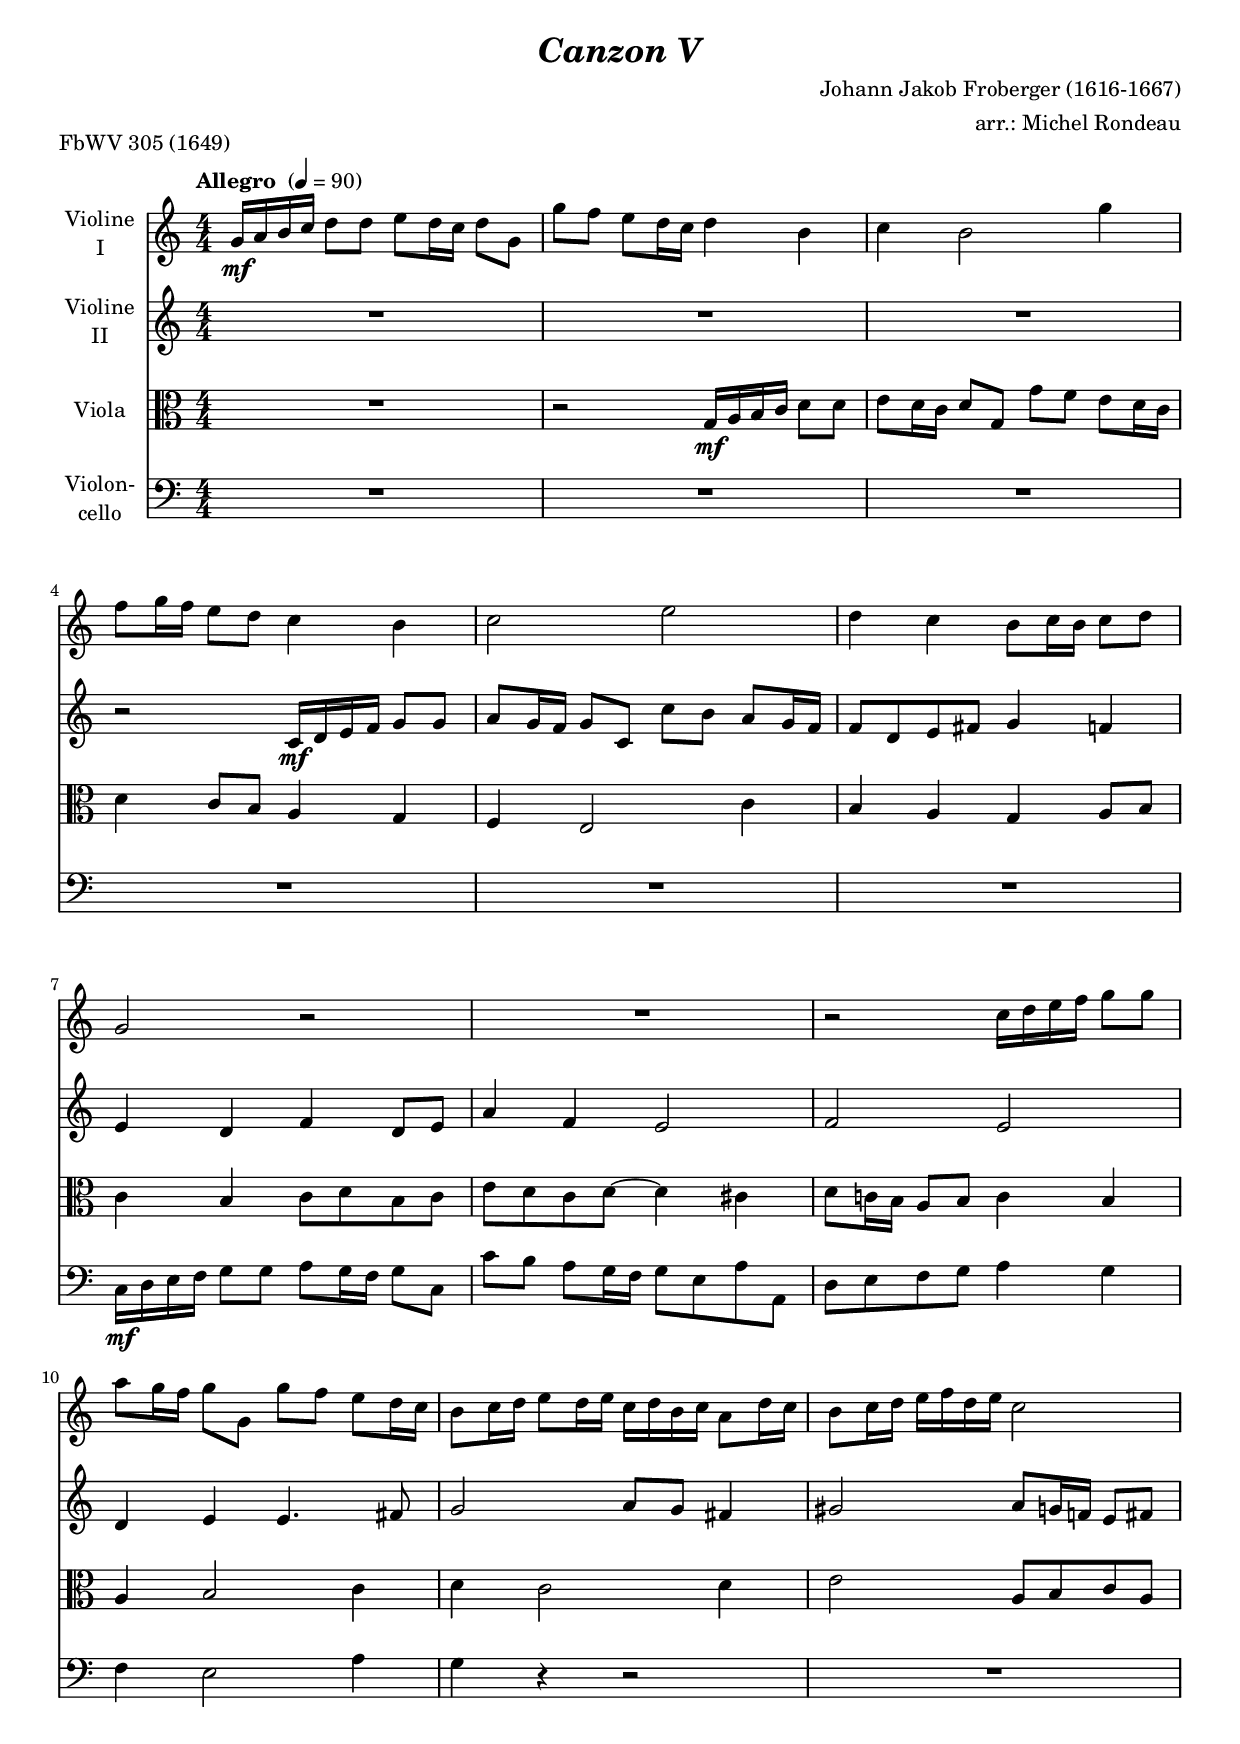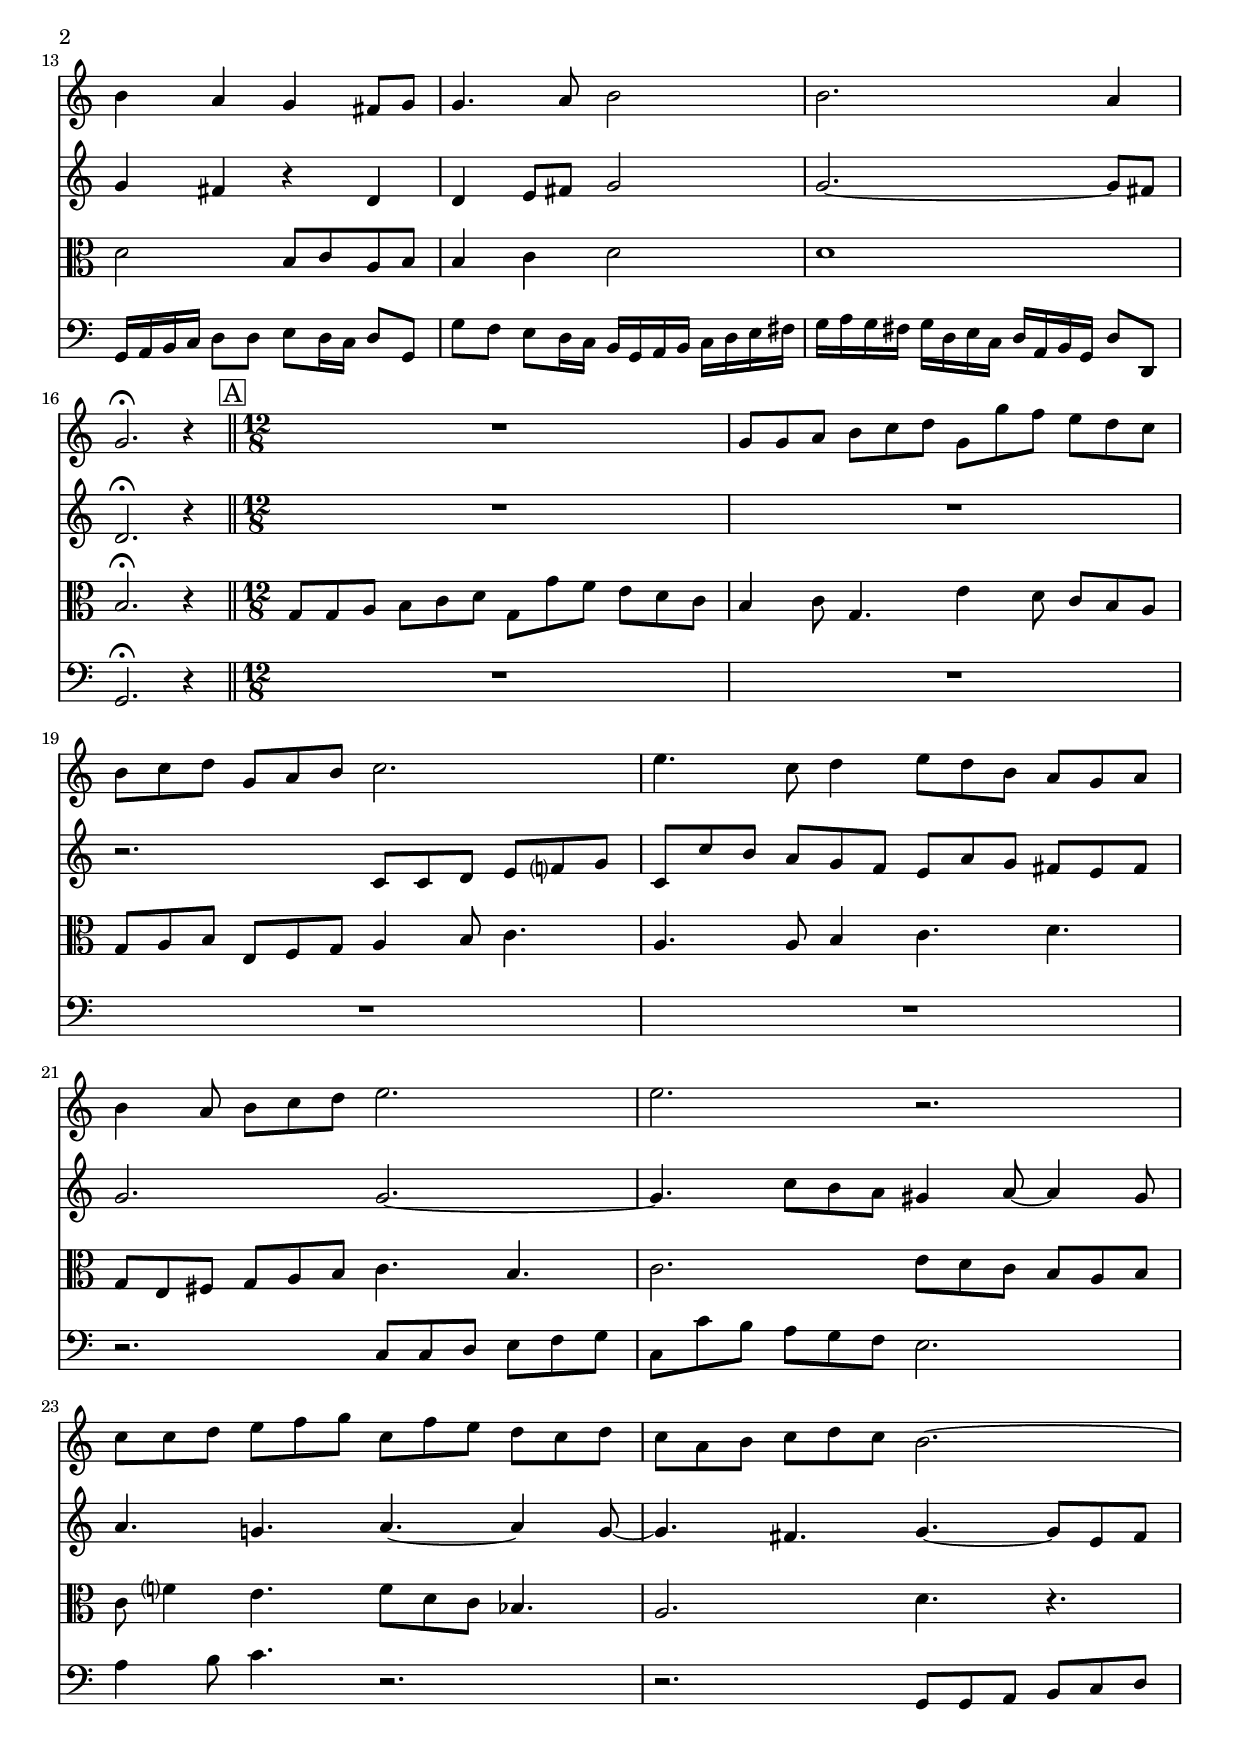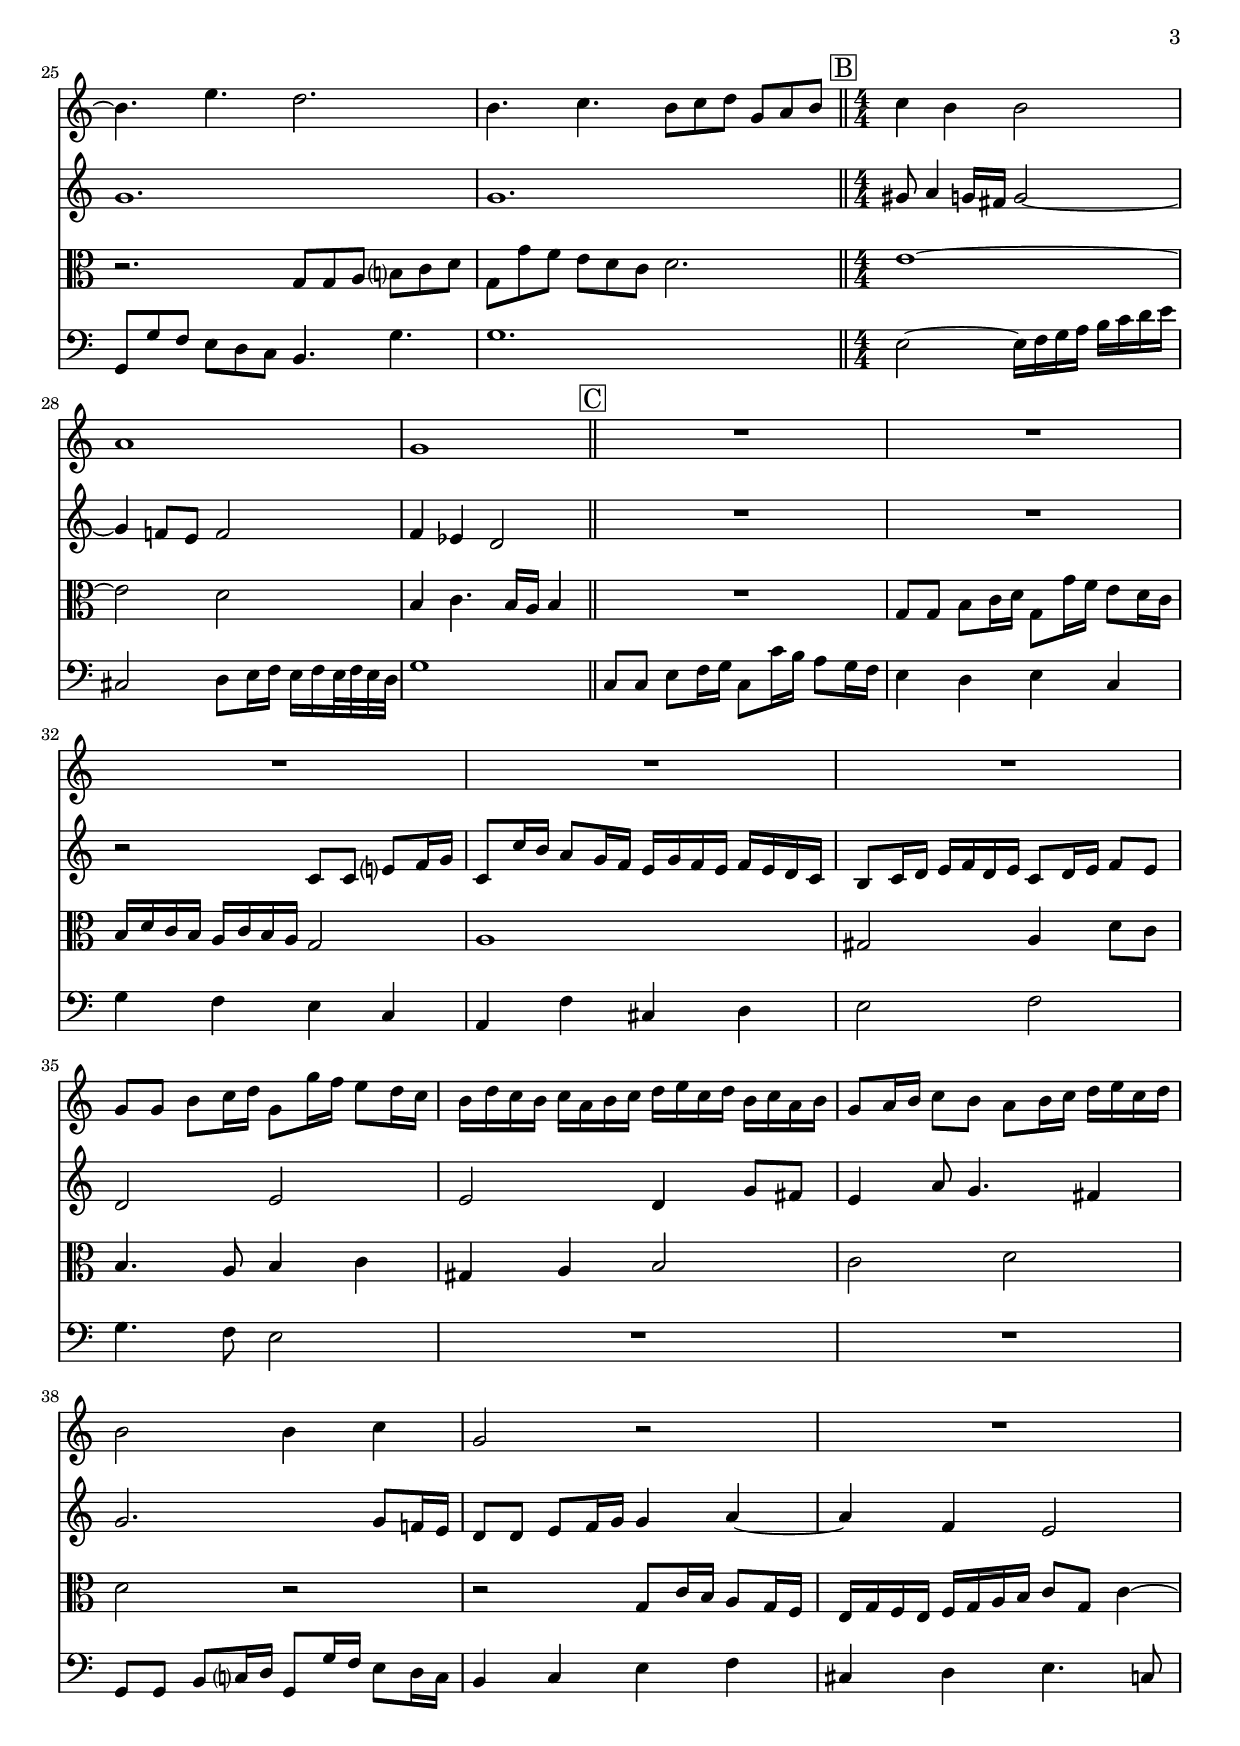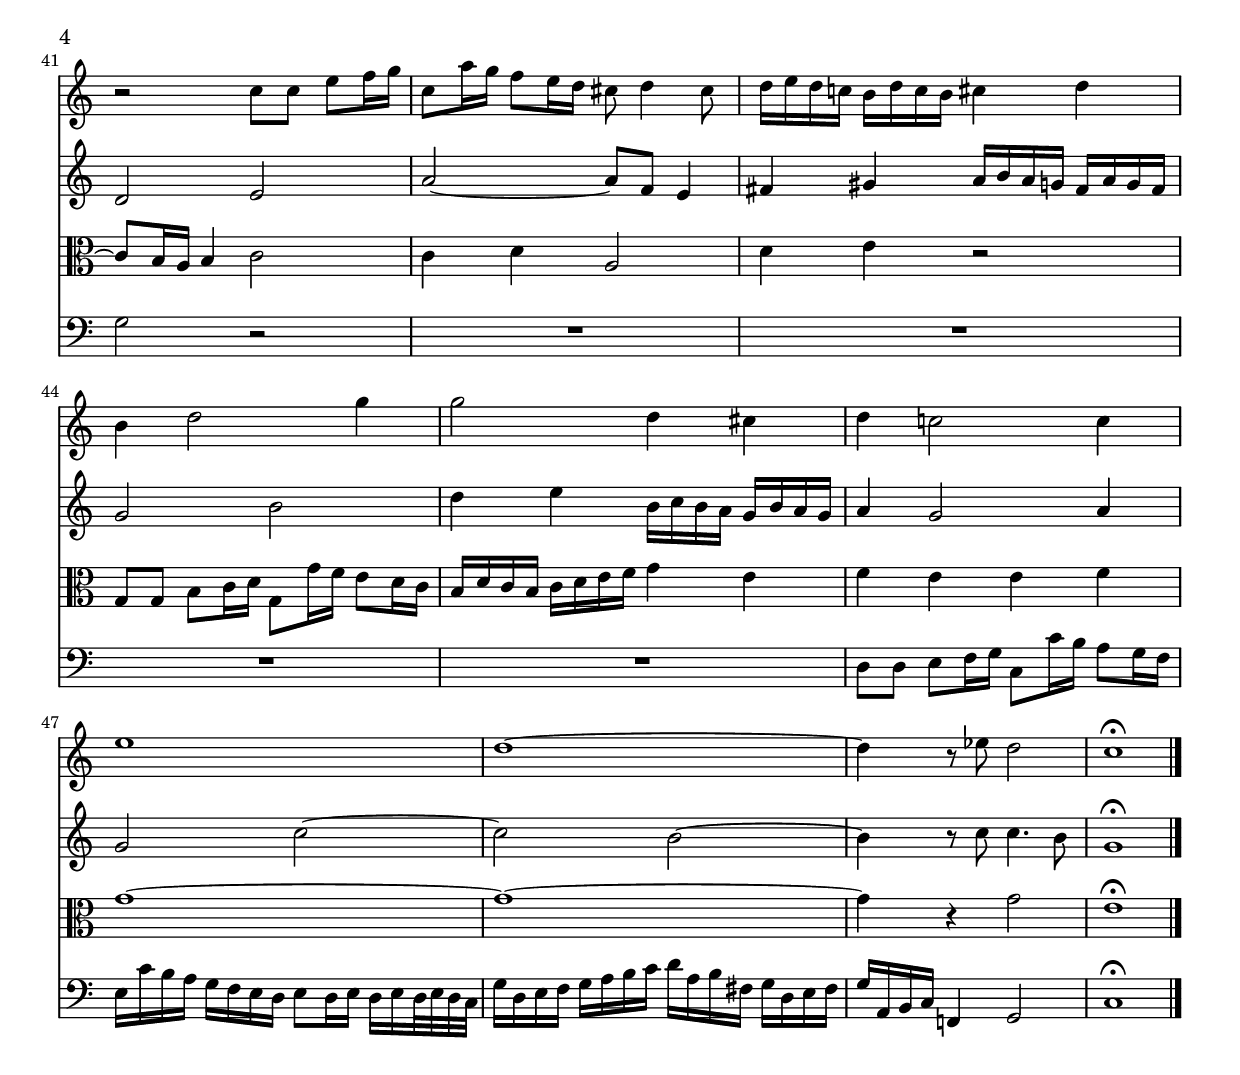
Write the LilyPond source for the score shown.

\version "2.14.2"
\include "deutsch.ly"

#(set-global-staff-size 18.6)

\header {
  title     = \markup \bold \italic "Canzon V"
  composer  = "Johann Jakob Froberger (1616-1667)"
  arranger  = "arr.: Michel Rondeau"
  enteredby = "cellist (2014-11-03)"
  piece     = "FbWV 305 (1649)"
}

voiceconsts = {
  \key b \major
  \time 4/4
  \tempo "Allegro " 4=90
  \numericTimeSignature
  \compressFullBarRests
  %\set tupletSpannerDuration = #(ly:make-moment 1 2)
}

mifl = "clarinet"
mist = "string ensemble 1"
miba = "drawbar organ"

boxa = { \bar "||" \time 12/8 \mark \markup \box "A" }
boxb = { \bar "||" \time 4/4 \mark \markup \box "B" }
boxc = { \bar "||" \mark \markup \box "C" }

va = \relative c' {
   \voiceconsts

   f16\mf g a b c8 c d c16 b c8 f,
   f' es d c16 b c4 a
   b a2 f'4
   es8 f16 es d8 c b4 a
   b2 d

   c4 b a8 b16 a b8 c
   f,2 r
   R1
   r2 b16 c d es f8 f
   g f16 es f8 f, f' es d c16 b

   a8 b16 c d8 c16 d b c a b g8 c16 b
   a8 b16 c d es c d b2
   a4 g f e8 f
   f4. g8 a2
   a2. g4

   f2.\fermata r4 \boxa
   R1.
   f8 f g a b c f, f' es d c b
   a b c f, g a b2.

   d4. b8 c4 d8 c a g f g
   a4 g8 a b c d2.
   d r
   b8 b c d es f b, es d c b c

   b g a b c b a2.~
   a4. d c2.
   a4. b a8 b c f, g a \boxb
   b4 a a2
   g1

   f \boxc
   R1*5
   f8 f a b16 c f,8 f'16 es d8 c16 b
   a c b a b g a b c d b c a b g a

   f8 g16 a b8 a g a16 b c d b c
   a2 a4 b
   f2 r
   R1
   r2 b8 b d es16 f

   b,8 g'16 f es8 d16 c h8 c4 h8
   c16 d c b! a c b a h4 c
   a c2 f4
   f2 c4 h
   c b!2 b4

   d1
   c~
   c4 r8 des c2
   b1\fermata \bar "|."
}

vb = \relative c' {
   \voiceconsts

   R1*3
   r2 b16\mf c d es f8 f
   g f16 es f8 b, b' a g f16 es

   es8 c d e f4 es
   d c es c8 d
   g4 es d2
   es d
   c4 d d4. e8
   f2 g8 f e4

   fis2 g8 f16 es! d8 e
   f4 e r c
   c d8 e f2
   f2.~ f8 e
   c2.\fermata r4 \boxa

   R1.*2
   r2. b8 b c d es? f
   b, b' a g f es d g f e d e
   f2. f~

   f4. b8 a g fis4 g8~ g4 fis8
   g4. f! g~ g4 f8~
   f4. e f~ f8 d e
   f1.

   f \boxb
   fis8 g4 f16 e f2~
   f4 es!8 d es2
   es4 des c2
   R1*2

   r2 b8 b d? es16 f
   b,8 b'16 a g8 f16 es d f es d es d c b
   a8 b16 c d es c d b8 c16 d es8 d
   c2 d

   d c4 f8 e
   d4 g8 f4. e4
   f2. f8 es!16 d
   c8 c d es16 f f4 g~
   g es d2
   c d

   g~ g8 es d4
   e fis g16 a g f e g f e
   f2 a
   c4 d a16 b a g f a g f
   g4 f2 g4

   f2 b~
   b a~
   a4 r8 b b4. a8
   f1\fermata \bar "|."
}

vc = \relative c {
   \voiceconsts
   \clef "alto"

   R1
   r2 f16\mf g a b c8 c
   d c16 b c8 f, f' es d c16 b
   c4 b8 a g4 f

   es d2 b'4
   a g f g8 a
   b4 a b8 c a b
   d c b c~ c4 h
   c8 b!16 a g8 a b4 a

   g a2 b4
   c b2 c4
   d2 g,8 a b g
   c2 a8 b g a
   a4 b c2
   c1

   a2.\fermata r4 \boxa
   f8 f g a b c f, f' es d c b
   a4 b8 f4. d'4 c8 b a g
   f g a d, es f g4 a8 b4.

   g4. g8 a4 b4. c
   f,8 d e f g a b4. a
   b2. d8 c b a g a
   b es?4 d4. es8 c b as4.

   g2. c4. r
   r2. f,8 f g a? b c
   f, f' es d c b c2. \boxb
   d1~
   d2 c

   a4 b4. a16 g a4 \boxc
   R1
   f8 f a b16 c f,8 f'16 es d8 c16 b
   a c b a g b a g f2
   g1

   fis2 g4 c8 b
   a4. g8 a4 b
   fis g a2
   b c
   c r
   r f,8 b16 a g8 f16 es

   d f es d es f g a b8 f b4~
   b8 a16 g a4 b2
   b4 c g2
   c4 d r2
   f,8 f a b16 c f,8 f'16 es d8 c16 b

   a c b a b c d es f4 d
   es d d es
   f1~
   f~
   f4 r f2
   d1\fermata \bar "|."
}

vd = \relative c {
   \voiceconsts
   \clef "bass"

   R1*6
   b16\mf c d es f8 f g f16 es f8 b,
   b' a g f16 es f8 d g g,

   c d es f g4 f
   es d2 g4
   f r r2
   R1
   f,16 g a b c8 c d c16 b c8 f,

   f' es d c16 b a f g a b c d e
   f g f e f c d b c g a f c'8 c,
   f2.\fermata r4 \boxa
   R1.*4

   r2. b8 b c d es f
   b, b' a g f es d2.
   g4 a8 b4. r2.
   r f,8 f g a b c

   f, f' es d c b a4. f'
   f1. \boxb
   d2~ d16 es f g a b c d
   h,2 c8 d16 es d es d32 es d c

   f1 \boxc
   b,8 b d es16 f b,8 b'16 a g8 f16 es
   d4 c d b
   f' es d b
   g es' h c
   d2 es

   f4. es8 d2
   R1*2
   f,8 f a b?16 c f,8 f'16 es d8 c16 b
   a4 b d es
   h c d4. b8
   f'2 r

   R1*4
   c8 c d es16 f b,8 b'16 a g8 f16 es
   d b' a g f es d c d8 c16 d c d c32 d c b

   f'16 c d es f g a b c g a e f c d e
   f g, a b es,!4 f2
   b1\fermata \bar "|."
}


music = <<
      \new Staff {
        \set Staff.midiInstrument = \mist
        \set Staff.instrumentName = \markup \center-column { "Violine" "I" }
        \transpose b c' { \va }
      }

      \new Staff {
        \set Staff.midiInstrument = \mist
        \set Staff.instrumentName = \markup \center-column { "Violine" "II" }
        \transpose b c' { \vb }
      }

      \new Staff {
        \set Staff.midiInstrument = \mist
        \set Staff.instrumentName = \markup \center-column { "Viola" }
        \transpose b c' { \vc }
      }

      \new Staff {
        \set Staff.midiInstrument = \miba
        \set Staff.instrumentName = \markup \center-column { "Violon-" "cello" }
        \transpose b c' { \vd }
      }
>>

\book {
  \score {
   \music
    \layout {}
  }

  \score {
    \unfoldRepeats \music

    \midi {
      \context {
        \Score
      }
    }
  }
}
